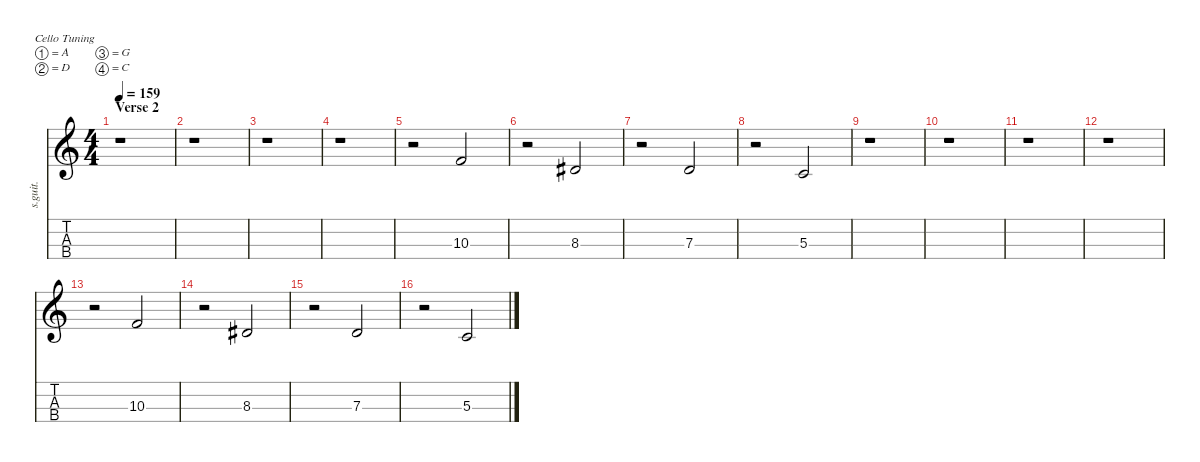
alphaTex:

\defaultSystemsLayout 4
\hideDynamics
\bracketExtendMode nobrackets
\track ("" "s.guit.") {instrument cello}
\staff {score tabs}
\tuning (A3 D3 G2 C2)
\displaytranspose 12
\ts (4 4)
\section ("" "Verse 2")
\tempo 159
\clef g2
\ks c
r.1{dy mp} |
r.1 |
r.1 |
r.1 |
r.2 10.3.2{lyrics (0 "") lyrics (1 "") lyrics (2 "") lyrics (3 "") lyrics (4 "")} |
r.2 8.3{acc #}.2{lyrics (0 "") lyrics (1 "") lyrics (2 "") lyrics (3 "") lyrics (4 "")} |
r.2 7.3.2{lyrics (0 "") lyrics (1 "") lyrics (2 "") lyrics (3 "") lyrics (4 "")} |
r.2 5.3.2{lyrics (0 "") lyrics (1 "") lyrics (2 "") lyrics (3 "") lyrics (4 "")} |
r.1 |
r.1 |
r.1 |
r.1 |
r.2 10.3.2{lyrics (0 "") lyrics (1 "") lyrics (2 "") lyrics (3 "") lyrics (4 "")} |
r.2 8.3{acc #}.2{lyrics (0 "") lyrics (1 "") lyrics (2 "") lyrics (3 "") lyrics (4 "")} |
r.2 7.3.2{lyrics (0 "") lyrics (1 "") lyrics (2 "") lyrics (3 "") lyrics (4 "")} |
r.2 5.3.2{lyrics (0 "") lyrics (1 "") lyrics (2 "") lyrics (3 "") lyrics (4 "")}
